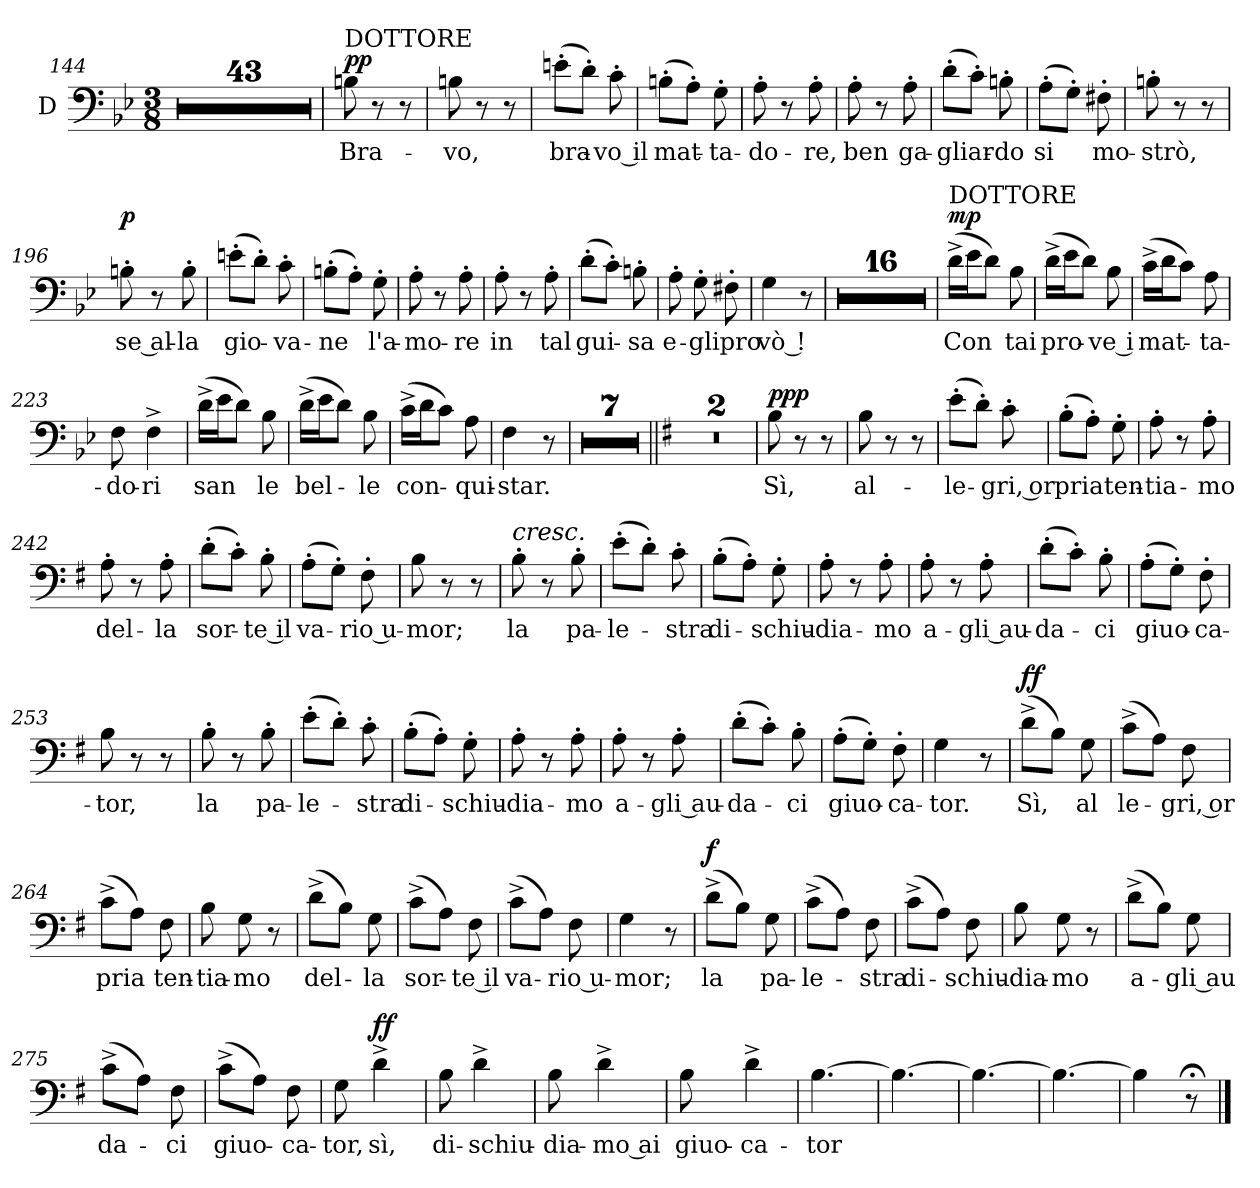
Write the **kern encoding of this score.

**kern	**text	**dynam
*part1	*part1	*part1
*staff1	*staff1	*staff1
*I"D	*	*
*I'D	*	*
*clefF4	*	*
*k[b-e-]	*	*
*M3/8	*	*
=144	=144	=144
4.r	.	.
=145	=145	=145
4.r	.	.
=146	=146	=146
4.r	.	.
=147	=147	=147
4.r	.	.
=148	=148	=148
4.r	.	.
=149	=149	=149
4.r	.	.
=150	=150	=150
4.r	.	.
=151	=151	=151
4.r	.	.
!!LO:LB:g=z
=152	=152	=152
4.r	.	.
=153	=153	=153
4.r	.	.
=154	=154	=154
4.r	.	.
=155	=155	=155
4.r	.	.
=156	=156	=156
4.r	.	.
=157	=157	=157
4.r	.	.
=158	=158	=158
4.r	.	.
=159	=159	=159
4.r	.	.
=160	=160	=160
4.r	.	.
=161	=161	=161
4.r	.	.
!!LO:LB:g=z
=162	=162	=162
4.r	.	.
=163	=163	=163
4.r	.	.
=164	=164	=164
4.r	.	.
=165	=165	=165
4.r	.	.
=166	=166	=166
4.r	.	.
=167	=167	=167
4.r	.	.
=168	=168	=168
4.r	.	.
!!LO:PB:g=z
=169	=169	=169
4.r	.	.
=170	=170	=170
4.r	.	.
=171	=171	=171
4.r	.	.
=172	=172	=172
4.r	.	.
=173	=173	=173
4.r	.	.
=174	=174	=174
4.r	.	.
=175	=175	=175
4.r	.	.
!!LO:LB:g=z
=176	=176	=176
4.r	.	.
=177	=177	=177
4.r	.	.
=178	=178	=178
4.r	.	.
=179	=179	=179
4.r	.	.
=180	=180	=180
4.r	.	.
=181	=181	=181
4.r	.	.
!!LO:PB:g=z
=182	=182	=182
4.r	.	.
=183	=183	=183
4.r	.	.
=184	=184	=184
4.r	.	.
=185	=185	=185
4.r	.	.
=186	=186	=186
4.r	.	.
!!LO:LB:g=z
=187	=187	=187
!LO:TX:a:t=DOTTORE	!	!
!	!LO:LY:b	!LO:DY:a
8Bn\	Bra-	pp
8r	.	.
8r	.	.
=188	=188	=188
!	!LO:LY:b	!
8Bn\	-vo,	.
8r	.	.
8r	.	.
=189	=189	=189
!	!LO:LY:b	!
(>8en'\L	bra-	.
8d'\J)	.	.
!	!LO:LY:b	!
8c'\	-vo il	.
=190	=190	=190
!	!LO:LY:b	!
(>8Bn'\L	mat-	.
8A'\J)	.	.
!	!LO:LY:b	!
8G'\	-ta-	.
=191	=191	=191
!	!LO:LY:b	!
8A'\	-do-	.
8r	.	.
!	!LO:LY:b	!
8A'\	-re,	.
=192	=192	=192
!	!LO:LY:b	!
8A'\	ben	.
8r	.	.
!	!LO:LY:b	!
8A'\	ga-	.
=193	=193	=193
!	!LO:LY:b	!
(>8d'\L	-gliar-	.
8c'\J)	.	.
!	!LO:LY:b	!
8Bn'\	-do	.
=194	=194	=194
!	!LO:LY:b	!
(>8A'\L	si	.
8G'\J)	.	.
!	!LO:LY:b	!
8F#X'\	mo-	.
=195	=195	=195
!	!LO:LY:b	!
8Bn'\	-strò,	.
8r	.	.
8r	.	.
=196	=196	=196
!	!LO:LY:b	!LO:DY:a
8Bn'\	se al-	p
8r	.	.
!	!LO:LY:b	!
8B'\	-la	.
!!LO:PB:g=z
=197	=197	=197
!	!LO:LY:b	!
(>8en'\L	gio-	.
8d'\J)	.	.
!	!LO:LY:b	!
8c'\	-va-	.
=198	=198	=198
!	!LO:LY:b	!
(>8Bn'\L	-ne	.
8A'\J)	.	.
!	!LO:LY:b	!
8G'\	l'a-	.
=199	=199	=199
!	!LO:LY:b	!
8A'\	-mo-	.
8r	.	.
!	!LO:LY:b	!
8A'\	-re	.
=200	=200	=200
!	!LO:LY:b	!
8A'\	in	.
8r	.	.
!	!LO:LY:b	!
8A'\	tal	.
=201	=201	=201
!	!LO:LY:b	!
(>8d'\L	gui-	.
8c'\J)	.	.
!	!LO:LY:b	!
8Bn'\	-sa	.
=202	=202	=202
!	!LO:LY:b	!
8A'\	e-	.
!	!LO:LY:b	!
8G'\	-gli	.
!	!LO:LY:b	!
8F#X'\	pro	.
=203	=203	=203
!	!LO:LY:b	!
4G\	vò !	.
8r	.	.
!!LO:LB:g=z
=204	=204	=204
4.r	.	.
=205	=205	=205
4.r	.	.
=206	=206	=206
4.r	.	.
=207	=207	=207
4.r	.	.
=208	=208	=208
4.r	.	.
=209	=209	=209
4.r	.	.
=210	=210	=210
4.r	.	.
=211	=211	=211
4.r	.	.
!!LO:PB:g=z
=212	=212	=212
4.r	.	.
=213	=213	=213
4.r	.	.
=214	=214	=214
4.r	.	.
=215	=215	=215
4.r	.	.
=216	=216	=216
4.r	.	.
=217	=217	=217
4.r	.	.
=218	=218	=218
4.r	.	.
=219	=219	=219
4.r	.	.
!!LO:LB:g=z
=220	=220	=220
!LO:TX:a:t=DOTTORE	!	!
!	!LO:LY:b	!LO:DY:a
(>16d^\LL	Con	mp
16e-\J	.	.
8d\J)	.	.
!	!LO:LY:b	!
8B-\	tai	.
=221	=221	=221
!	!LO:LY:b	!
(>16d^\LL	pro-	.
16e-\J	.	.
8d\J)	.	.
!	!LO:LY:b	!
8B-\	-ve i	.
=222	=222	=222
!	!LO:LY:b	!
(>16c^\LL	mat-	.
16d\J	.	.
8c\J)	.	.
!	!LO:LY:b	!
8A\	-ta-	.
=223	=223	=223
!	!LO:LY:b	!
8F\	-do-	.
!	!LO:LY:b	!
4F^\	-ri	.
=224	=224	=224
!	!LO:LY:b	!
(>16d^\LL	-san	.
16e-\J	.	.
8d\J)	.	.
!	!LO:LY:b	!
8B-\	le	.
=225	=225	=225
!	!LO:LY:b	!
(>16d^\LL	bel-	.
16e-\J	.	.
8d\J)	.	.
!	!LO:LY:b	!
8B-\	-le	.
=226	=226	=226
!	!LO:LY:b	!
(>16c^\LL	con-	.
16d\J	.	.
8c\J)	.	.
!	!LO:LY:b	!
8A\	-qui-	.
=227	=227	=227
!	!LO:LY:b	!
4F\	-star.	.
8r	.	.
!!LO:PB:g=z
=228	=228	=228
4.r	.	.
=229	=229	=229
4.r	.	.
=230	=230	=230
4.r	.	.
=231	=231	=231
4.r	.	.
=232	=232	=232
4.r	.	.
=233	=233	=233
4.r	.	.
=234	=234	=234
4.r	.	.
=235||	=235||	=235||
*k[f#]	*	*
4.r	.	.
!!LO:LB:g=z
=236	=236	=236
4.r	.	.
=237	=237	=237
!	!LO:LY:b	!LO:DY:a
8B\	Sì,	ppp
8r	.	.
8r	.	.
=238	=238	=238
!	!LO:LY:b	!
8B\	al-	.
8r	.	.
8r	.	.
=239	=239	=239
!	!LO:LY:b	!
(>8e'\L	-le-	.
8d'\J)	.	.
!	!LO:LY:b	!
8c'\	-gri, or	.
=240	=240	=240
!	!LO:LY:b	!
(>8B'\L	pria	.
8A'\J)	.	.
!	!LO:LY:b	!
8G'\	ten-	.
=241	=241	=241
!	!LO:LY:b	!
8A'\	-tia-	.
8r	.	.
!	!LO:LY:b	!
8A'\	-mo	.
=242	=242	=242
!	!LO:LY:b	!
8A'\	del-	.
8r	.	.
!	!LO:LY:b	!
8A'\	-la	.
=243	=243	=243
!	!LO:LY:b	!
(>8d'\L	sor-	.
8c'\J)	.	.
!	!LO:LY:b	!
8B'\	-te il	.
=244	=244	=244
!	!LO:LY:b	!
(>8A'\L	va-	.
8G'\J)	.	.
!	!LO:LY:b	!
8F#'\	-rio u-	.
=245	=245	=245
!	!LO:LY:b	!
8B\	-mor;	.
8r	.	.
8r	.	.
!!LO:PB:g=z
=246	=246	=246
!LO:TX:a:i:t=cresc.	!	!
!	!LO:LY:b	!
8B'\	la	.
8r	.	.
!	!LO:LY:b	!
8B'\	pa-	.
=247	=247	=247
!	!LO:LY:b	!
(>8e'\L	-le-	.
8d'\J)	.	.
!	!LO:LY:b	!
8c'\	-stra	.
=248	=248	=248
!	!LO:LY:b	!
(>8B'\L	di-	.
8A'\J)	.	.
!	!LO:LY:b	!
8G'\	-schiu-	.
=249	=249	=249
!	!LO:LY:b	!
8A'\	-dia-	.
8r	.	.
!	!LO:LY:b	!
8A'\	-mo	.
=250	=250	=250
!	!LO:LY:b	!
8A'\	a-	.
8r	.	.
!	!LO:LY:b	!
8A'\	-gli au-	.
=251	=251	=251
!	!LO:LY:b	!
(>8d'\L	-da-	.
8c'\J)	.	.
!	!LO:LY:b	!
8B'\	-ci	.
=252	=252	=252
!	!LO:LY:b	!
(>8A'\L	giuo-	.
8G'\J)	.	.
!	!LO:LY:b	!
8F#'\	-ca-	.
=253	=253	=253
!	!LO:LY:b	!
8B\	-tor,	.
8r	.	.
8r	.	.
=254	=254	=254
!	!LO:LY:b	!
8B'\	la	.
8r	.	.
!	!LO:LY:b	!
8B'\	pa-	.
!!LO:PB:g=z
=255	=255	=255
!	!LO:LY:b	!
(>8e'\L	-le-	.
8d'\J)	.	.
!	!LO:LY:b	!
8c'\	-stra	.
=256	=256	=256
!	!LO:LY:b	!
(>8B'\L	di-	.
8A'\J)	.	.
!	!LO:LY:b	!
8G'\	-schiu-	.
=257	=257	=257
!	!LO:LY:b	!
8A'\	-dia-	.
8r	.	.
!	!LO:LY:b	!
8A'\	-mo	.
=258	=258	=258
!	!LO:LY:b	!
8A'\	a-	.
8r	.	.
!	!LO:LY:b	!
8A'\	-gli au-	.
=259	=259	=259
!	!LO:LY:b	!
(>8d'\L	-da-	.
8c'\J)	.	.
!	!LO:LY:b	!
8B'\	-ci	.
=260	=260	=260
!	!LO:LY:b	!
(>8A'\L	giuo-	.
8G'\J)	.	.
!	!LO:LY:b	!
8F#'\	-ca-	.
=261	=261	=261
!	!LO:LY:b	!
4G\	-tor.	.
8r	.	.
=262	=262	=262
!	!LO:LY:b	!LO:DY:a
(>8d^\L	Sì,	ff
8B\J)	.	.
!	!LO:LY:b	!
8G\	al	.
=263	=263	=263
!	!LO:LY:b	!
(>8c^\L	-le-	.
8A\J)	.	.
!	!LO:LY:b	!
8F#\	-gri, or	.
!!LO:PB:g=z
=264	=264	=264
!	!LO:LY:b	!
(>8c^\L	pria	.
8A\J)	.	.
!	!LO:LY:b	!
8F#\	ten-	.
=265	=265	=265
!	!LO:LY:b	!
8B\	-tia-	.
!	!LO:LY:b	!
8G\	-mo	.
8r	.	.
=266	=266	=266
!	!LO:LY:b	!
(>8d^\L	del-	.
8B\J)	.	.
!	!LO:LY:b	!
8G\	-la	.
=267	=267	=267
!	!LO:LY:b	!
(>8c^\L	sor-	.
8A\J)	.	.
!	!LO:LY:b	!
8F#\	-te il	.
=268	=268	=268
!	!LO:LY:b	!
(>8c^\L	va-	.
8A\J)	.	.
!	!LO:LY:b	!
8F#\	-rio u-	.
=269	=269	=269
!	!LO:LY:b	!
4G\	-mor;	.
8r	.	.
=270	=270	=270
!	!LO:LY:b	!LO:DY:a
(>8d^\L	la	f
8B\J)	.	.
!	!LO:LY:b	!
8G\	pa-	.
!!LO:PB:g=z
=271	=271	=271
!	!LO:LY:b	!
(>8c^\L	-le-	.
8A\J)	.	.
!	!LO:LY:b	!
8F#\	-stra	.
=272	=272	=272
!	!LO:LY:b	!
(>8c^\L	di-	.
8A\J)	.	.
!	!LO:LY:b	!
8F#\	-schiu-	.
=273	=273	=273
!	!LO:LY:b	!
8B\	-dia-	.
!	!LO:LY:b	!
8G\	-mo	.
8r	.	.
=274	=274	=274
!	!LO:LY:b	!
(>8d^\L	a-	.
8B\J)	.	.
!	!LO:LY:b	!
8G\	-gli au	.
=275	=275	=275
!	!LO:LY:b	!
(>8c^\L	da-	.
8A\J)	.	.
!	!LO:LY:b	!
8F#\	-ci	.
=276	=276	=276
!	!LO:LY:b	!
(>8c^\L	giuo-	.
8A\J)	.	.
!	!LO:LY:b	!
8F#\	-ca-	.
=277	=277	=277
!	!LO:LY:b	!
8G\	tor,	.
!	!LO:LY:b	!LO:DY:a
4d^\	sì,	ff
!!LO:PB:g=z
=278	=278	=278
!	!LO:LY:b	!
8B\	di-	.
!	!LO:LY:b	!
4d^\	-schiu-	.
=279	=279	=279
!	!LO:LY:b	!
8B\	-dia-	.
!	!LO:LY:b	!
4d^\	-mo ai	.
=280	=280	=280
!	!LO:LY:b	!
8B\	giuo-	.
!	!LO:LY:b	!
4d^\	-ca-	.
=281	=281	=281
!	!LO:LY:b	!
[4.B\	-tor	.
=282	=282	=282
4.B\_	.	.
=283	=283	=283
4.B\_	.	.
=284	=284	=284
4.B\_	.	.
=285	=285	=285
4B\]	.	.
8r;<	.	.
==	==	==
*-	*-	*-
